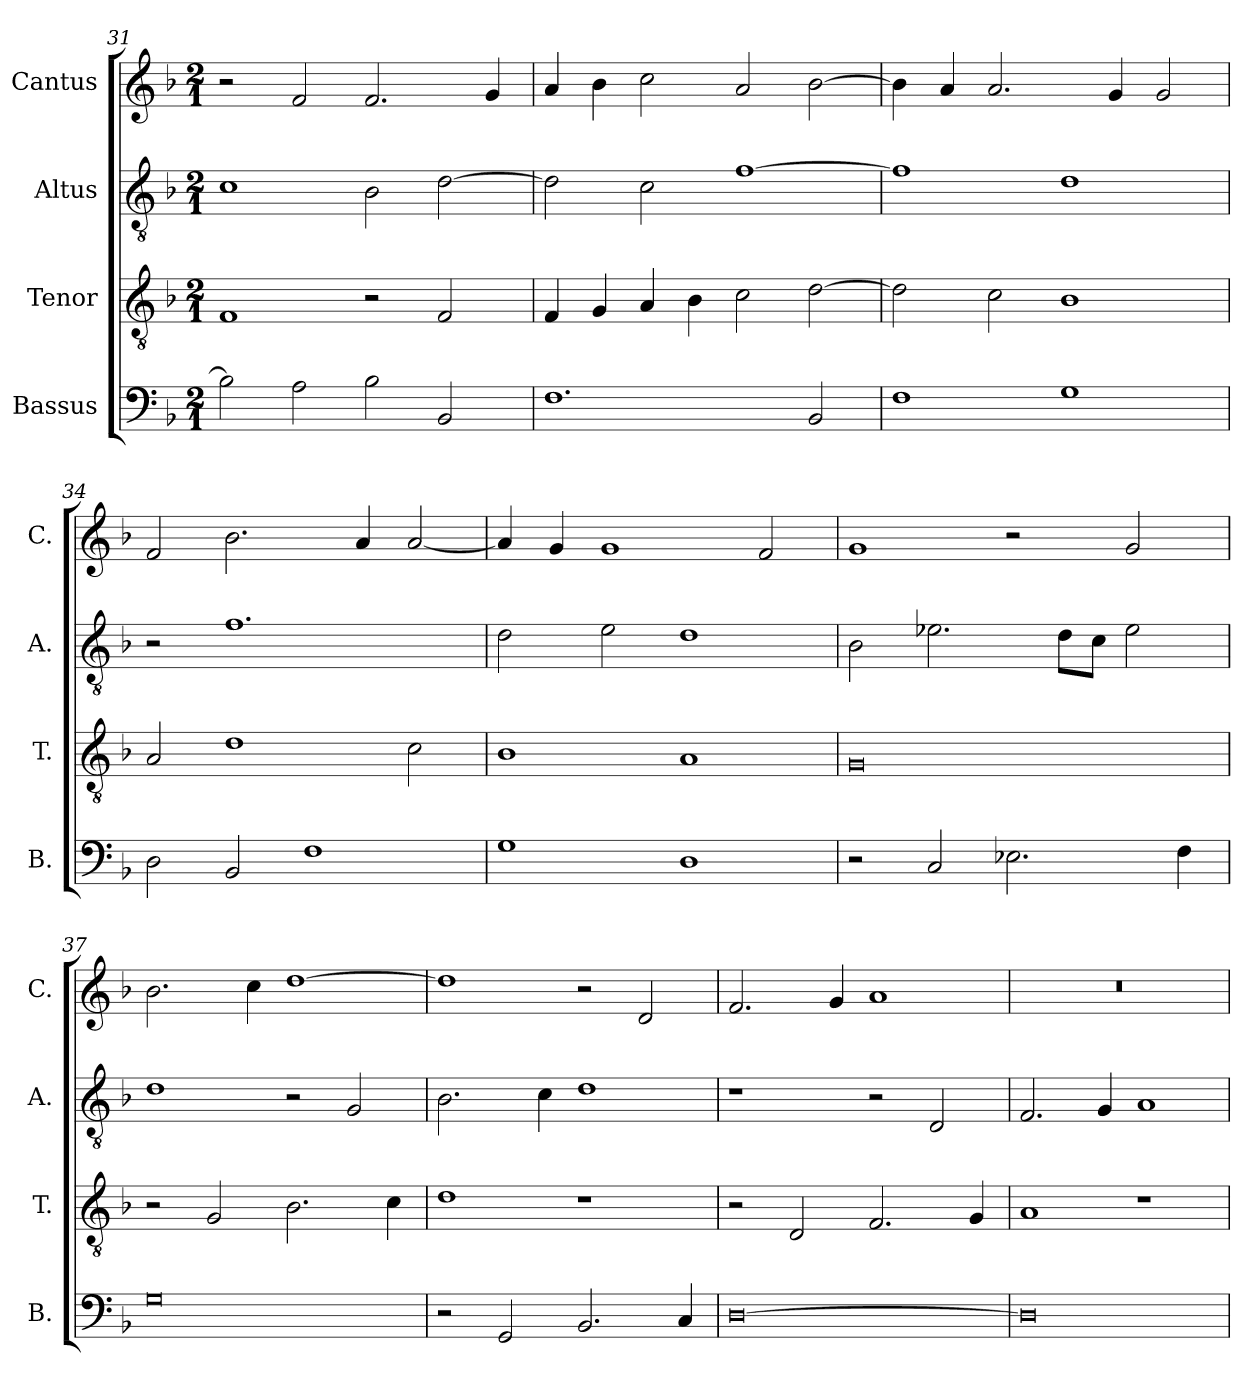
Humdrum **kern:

**kern	**kern	**kern	**kern
*part4	*part3	*part2	*part1
*staff4	*staff3	*staff2	*staff1
*I"Bassus	*I"Tenor	*I"Altus	*I"Cantus
*I'B.	*I'T.	*I'A.	*I'C.
*clefF4	*clefGv2	*clefGv2	*clefG2
*k[b-]	*k[b-]	*k[b-]	*k[b-]
*M2/1	*M2/1	*M2/1	*M2/1
=31	=31	=31	=31
2B-\]	1F	1c	2r
2A\	.	.	2f/
2B-\	2r	2B-\	2.f/
2BB-/	2F/	[2d\	.
.	.	.	4g/
=32	=32	=32	=32
1.F	4F/	2d\]	4a/
.	4G/	.	4b-\
.	4A/	2c\	2cc\
.	4B-\	.	.
.	2c\	[1f	2a/
2BB-/	[2d\	.	[2b-\
=33	=33	=33	=33
1F	2d\]	1f]	4b-\]
.	.	.	4a/
.	2c\	.	2.a/
1G	1B-	1d	.
.	.	.	4g/
.	.	.	2g/
=34	=34	=34	=34
2D\	2A/	2r	2f/
2BB-/	1d	1.f	2.b-\
1F	.	.	.
.	.	.	4a/
.	2c\	.	[2a/
=35	=35	=35	=35
1G	1B-	2d\	4a/]
.	.	.	4g/
.	.	2e\	1g
1D	1A	1d	.
.	.	.	2f/
=36	=36	=36	=36
2r	0G	2B-\	1g
2C/	.	2.e-X\	.
2.E-X\	.	.	2r
.	.	8d\L	.
.	.	8c\J	.
.	.	2e-\	2g/
4F\	.	.	.
=37	=37	=37	=37
0G	2r	1d	2.b-\
.	2G/	.	.
.	.	.	4cc\
.	2.B-\	2r	[1dd
.	.	2G/	.
.	4c\	.	.
=38	=38	=38	=38
2r	1d	2.B-\	1dd]
2GG/	.	.	.
.	.	4c\	.
2.BB-/	1r	1d	2r
.	.	.	2d/
4C/	.	.	.
=39	=39	=39	=39
[0D	2r	1r	2.f/
.	2D/	.	.
.	.	.	4g/
.	2.F/	2r	1a
.	.	2D/	.
.	4G/	.	.
=40	=40	=40	=40
0D]	1A	2.F/	0r
.	.	4G/	.
.	1r	1A	.
=	=	=	=
*-	*-	*-	*-
